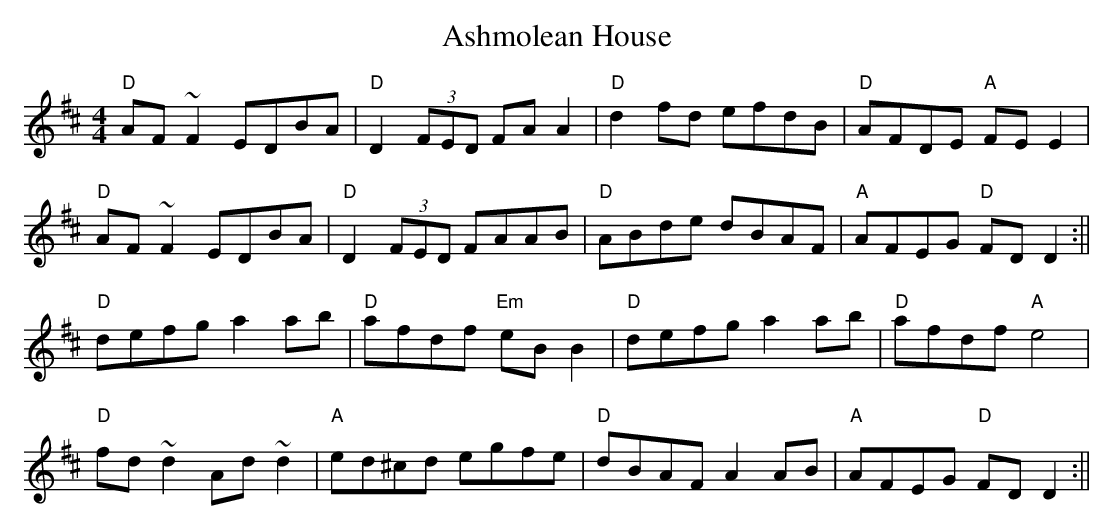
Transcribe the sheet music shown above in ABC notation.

X:1
T:Ashmolean House
M:4/4
L:1/8
K:D
"D"AF~F2 EDBA|"D"D2 (3FED FAA2|"D"d2 fd efdB|"D"AFDE "A"FEE2|!
"D"AF~F2 EDBA|"D"D2 (3FED FAAB|"D"ABde dBAF|"A"AFEG "D"FDD2:||!
"D"defg a2ab|"D"afdf "Em"eBB2|"D"defg a2ab|"D"afdf "A"e4|!
"D"fd~d2 Ad~d2|"A"ed^cd egfe|"D"dBAF A2AB|"A"AFEG "D"FDD2:||
